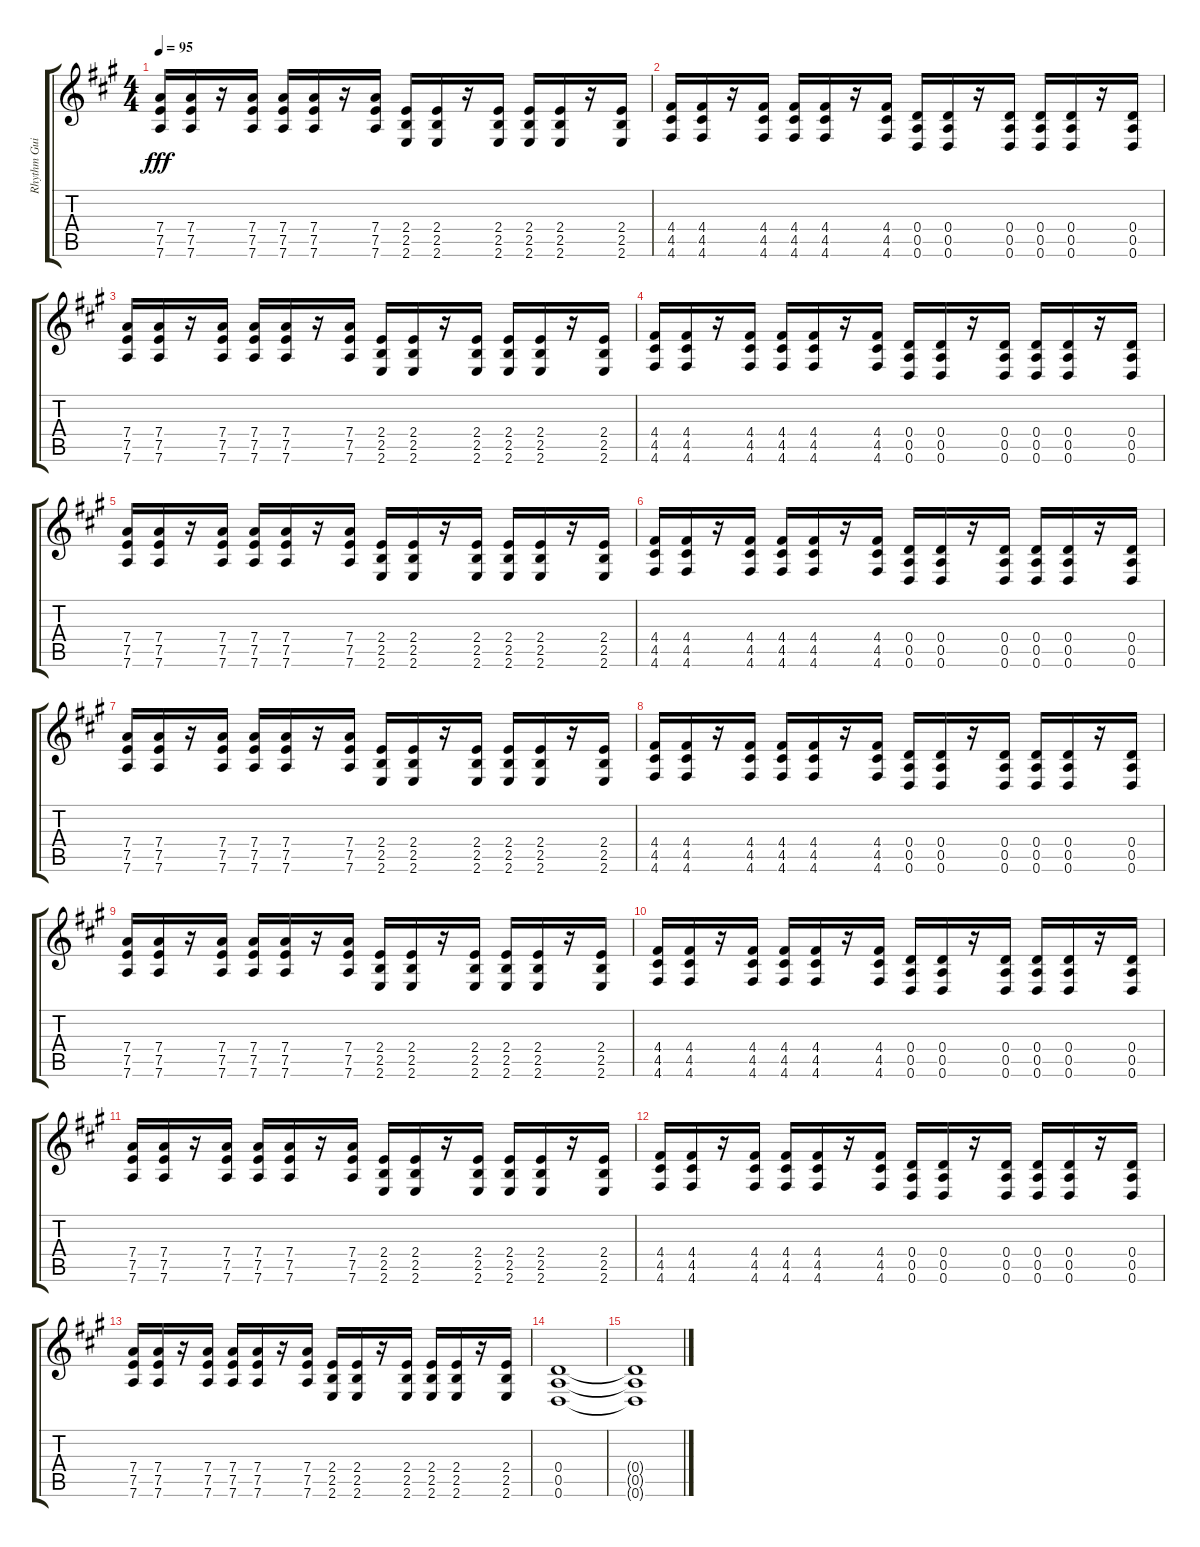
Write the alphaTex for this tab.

\track ("Rhythm Guitar" "Rhythm Gui") {instrument distortionguitar}
\staff {score tabs}
\tuning (E4 B3 G3 D3 A2 D2) {hide}
\ts (4 4)
\tempo 95
\clef g2
\ks a
(7.4 7.5 7.6).16{dy fff} (7.4 7.5 7.6).16 r.16 (7.4 7.5 7.6).16 (7.4 7.5 7.6).16 (7.4 7.5 7.6).16 r.16 (7.4 7.5 7.6).16 (2.4 2.5 2.6).16 (2.4 2.5 2.6).16 r.16 (2.4 2.5 2.6).16 (2.4 2.5 2.6).16 (2.4 2.5 2.6).16 r.16 (2.4 2.5 2.6).16 |
(4.4 4.5 4.6).16 (4.4 4.5 4.6).16 r.16 (4.4 4.5 4.6).16 (4.4 4.5 4.6).16 (4.4 4.5 4.6).16 r.16 (4.4 4.5 4.6).16 (0.4 0.5 0.6).16 (0.4 0.5 0.6).16 r.16 (0.4 0.5 0.6).16 (0.4 0.5 0.6).16 (0.4 0.5 0.6).16 r.16 (0.4 0.5 0.6).16 |
(7.4 7.5 7.6).16 (7.4 7.5 7.6).16 r.16 (7.4 7.5 7.6).16 (7.4 7.5 7.6).16 (7.4 7.5 7.6).16 r.16 (7.4 7.5 7.6).16 (2.4 2.5 2.6).16 (2.4 2.5 2.6).16 r.16 (2.4 2.5 2.6).16 (2.4 2.5 2.6).16 (2.4 2.5 2.6).16 r.16 (2.4 2.5 2.6).16 |
(4.4 4.5 4.6).16 (4.4 4.5 4.6).16 r.16 (4.4 4.5 4.6).16 (4.4 4.5 4.6).16 (4.4 4.5 4.6).16 r.16 (4.4 4.5 4.6).16 (0.4 0.5 0.6).16 (0.4 0.5 0.6).16 r.16 (0.4 0.5 0.6).16 (0.4 0.5 0.6).16 (0.4 0.5 0.6).16 r.16 (0.4 0.5 0.6).16 |
(7.4 7.5 7.6).16 (7.4 7.5 7.6).16 r.16 (7.4 7.5 7.6).16 (7.4 7.5 7.6).16 (7.4 7.5 7.6).16 r.16 (7.4 7.5 7.6).16 (2.4 2.5 2.6).16 (2.4 2.5 2.6).16 r.16 (2.4 2.5 2.6).16 (2.4 2.5 2.6).16 (2.4 2.5 2.6).16 r.16 (2.4 2.5 2.6).16 |
(4.4 4.5 4.6).16 (4.4 4.5 4.6).16 r.16 (4.4 4.5 4.6).16 (4.4 4.5 4.6).16 (4.4 4.5 4.6).16 r.16 (4.4 4.5 4.6).16 (0.4 0.5 0.6).16 (0.4 0.5 0.6).16 r.16 (0.4 0.5 0.6).16 (0.4 0.5 0.6).16 (0.4 0.5 0.6).16 r.16 (0.4 0.5 0.6).16 |
(7.4 7.5 7.6).16 (7.4 7.5 7.6).16 r.16 (7.4 7.5 7.6).16 (7.4 7.5 7.6).16 (7.4 7.5 7.6).16 r.16 (7.4 7.5 7.6).16 (2.4 2.5 2.6).16 (2.4 2.5 2.6).16 r.16 (2.4 2.5 2.6).16 (2.4 2.5 2.6).16 (2.4 2.5 2.6).16 r.16 (2.4 2.5 2.6).16 |
(4.4 4.5 4.6).16 (4.4 4.5 4.6).16 r.16 (4.4 4.5 4.6).16 (4.4 4.5 4.6).16 (4.4 4.5 4.6).16 r.16 (4.4 4.5 4.6).16 (0.4 0.5 0.6).16 (0.4 0.5 0.6).16 r.16 (0.4 0.5 0.6).16 (0.4 0.5 0.6).16 (0.4 0.5 0.6).16 r.16 (0.4 0.5 0.6).16 |
(7.4 7.5 7.6).16 (7.4 7.5 7.6).16 r.16 (7.4 7.5 7.6).16 (7.4 7.5 7.6).16 (7.4 7.5 7.6).16 r.16 (7.4 7.5 7.6).16 (2.4 2.5 2.6).16 (2.4 2.5 2.6).16 r.16 (2.4 2.5 2.6).16 (2.4 2.5 2.6).16 (2.4 2.5 2.6).16 r.16 (2.4 2.5 2.6).16 |
(4.4 4.5 4.6).16 (4.4 4.5 4.6).16 r.16 (4.4 4.5 4.6).16 (4.4 4.5 4.6).16 (4.4 4.5 4.6).16 r.16 (4.4 4.5 4.6).16 (0.4 0.5 0.6).16 (0.4 0.5 0.6).16 r.16 (0.4 0.5 0.6).16 (0.4 0.5 0.6).16 (0.4 0.5 0.6).16 r.16 (0.4 0.5 0.6).16 |
(7.4 7.5 7.6).16 (7.4 7.5 7.6).16 r.16 (7.4 7.5 7.6).16 (7.4 7.5 7.6).16 (7.4 7.5 7.6).16 r.16 (7.4 7.5 7.6).16 (2.4 2.5 2.6).16 (2.4 2.5 2.6).16 r.16 (2.4 2.5 2.6).16 (2.4 2.5 2.6).16 (2.4 2.5 2.6).16 r.16 (2.4 2.5 2.6).16 |
(4.4 4.5 4.6).16 (4.4 4.5 4.6).16 r.16 (4.4 4.5 4.6).16 (4.4 4.5 4.6).16 (4.4 4.5 4.6).16 r.16 (4.4 4.5 4.6).16 (0.4 0.5 0.6).16 (0.4 0.5 0.6).16 r.16 (0.4 0.5 0.6).16 (0.4 0.5 0.6).16 (0.4 0.5 0.6).16 r.16 (0.4 0.5 0.6).16 |
(7.4 7.5 7.6).16 (7.4 7.5 7.6).16 r.16 (7.4 7.5 7.6).16 (7.4 7.5 7.6).16 (7.4 7.5 7.6).16 r.16 (7.4 7.5 7.6).16 (2.4 2.5 2.6).16 (2.4 2.5 2.6).16 r.16 (2.4 2.5 2.6).16 (2.4 2.5 2.6).16 (2.4 2.5 2.6).16 r.16 (2.4 2.5 2.6).16 |
(0.4 0.5 0.6).1 |
(0.4{t} 0.5{t} 0.6{t}).1
